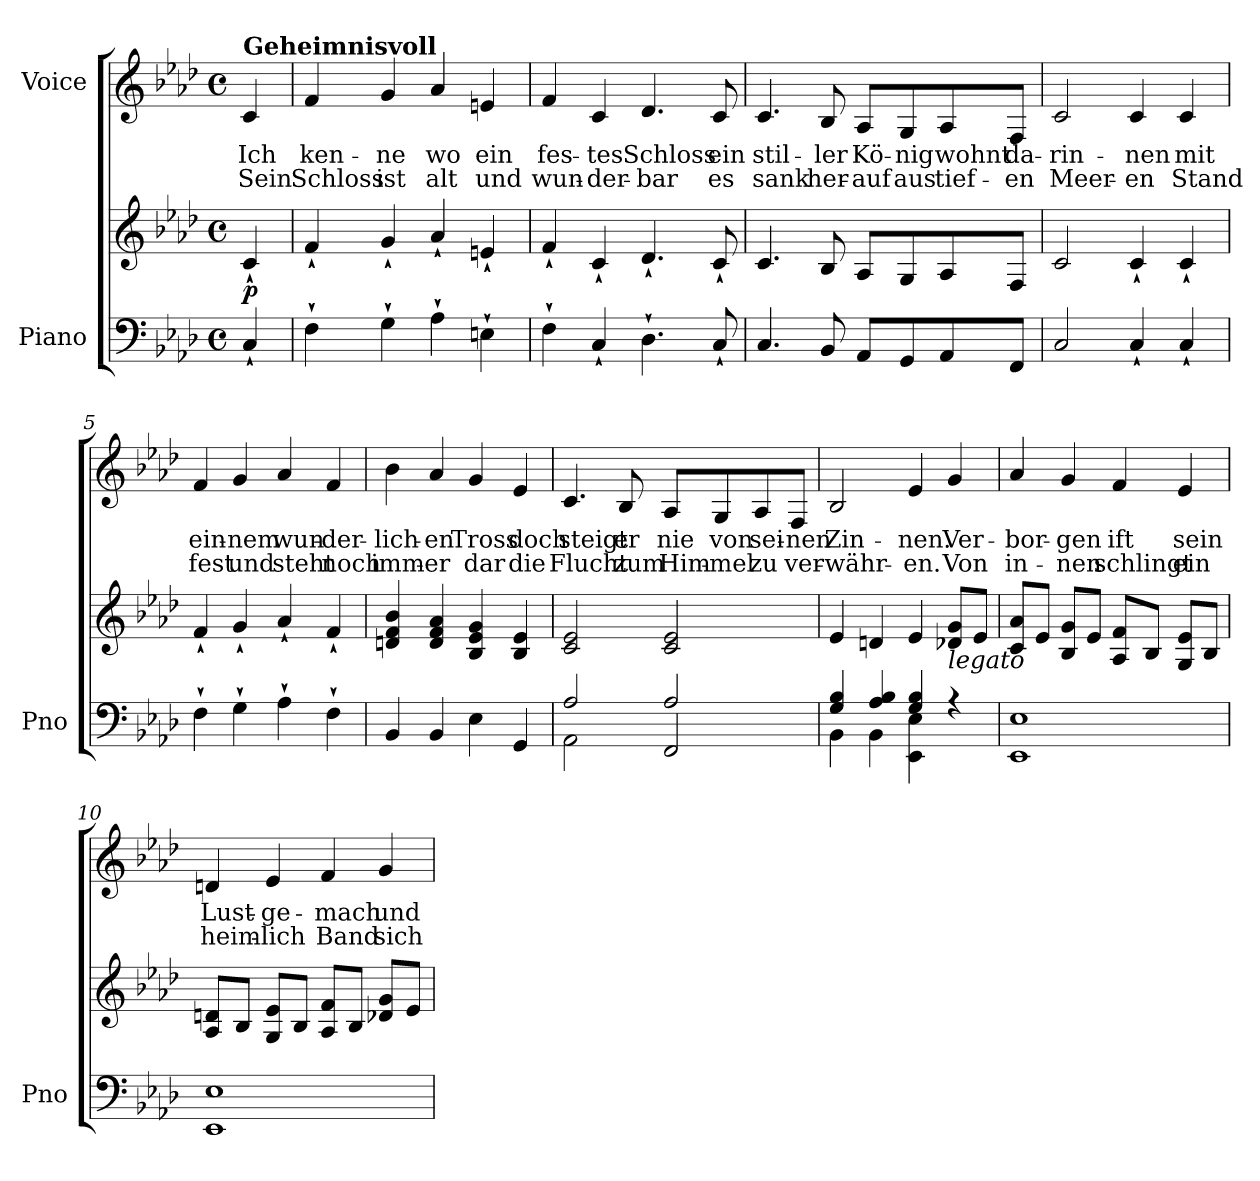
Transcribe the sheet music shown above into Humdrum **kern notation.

**kern	**kern	**dynam	**kern	**text	**text
*part2	*part2	*part2	*part1	*part1	*part1
*staff3	*staff2	*staff2/3	*staff1	*staff1	*staff1
*I"Piano	*	*	*I"Voice	*	*
*I'Pno	*	*	*	*	*
*clefF4	*clefG2	*	*clefG2	*	*
*k[b-e-a-d-]	*k[b-e-a-d-]	*	*k[b-e-a-d-]	*	*
*M4/4	*M4/4	*	*M4/4	*	*
*met(c)	*met(c)	*	*met(c)	*	*
=	=	=	=	=	=
!	!	!	!LO:TX:a:B:t=Geheimnisvoll	!	!
!	!	!LO:DY:a=2	!	!LO:LY:b	!LO:LY:b
4C`/	4c`/	p	4c/	Ich	Sein
=1	=1	=1	=1	=1	=1
!	!	!	!	!LO:LY:b	!LO:LY:b
4F`\	4f`/	.	4f/	ken-	Schloss
!	!	!	!	!LO:LY:b	!LO:LY:b
4G`\	4g`/	.	4g/	-ne	ist
!	!	!	!	!LO:LY:b	!LO:LY:b
4A-`\	4a-`/	.	4a-/	wo	alt
!	!	!	!	!LO:LY:b	!LO:LY:b
4En`\	4en`/	.	4en/	ein	und
=2	=2	=2	=2	=2	=2
!	!	!	!	!LO:LY:b	!LO:LY:b
4F`\	4f`/	.	4f/	fes-	wun-
!	!	!	!	!LO:LY:b	!LO:LY:b
4C`/	4c`/	.	4c/	-tes	-der-
!	!	!	!	!LO:LY:b	!LO:LY:b
4.D-`\	4.d-`/	.	4.d-/	Schloss	-bar
!	!	!	!	!LO:LY:b	!LO:LY:b
8C`/	8c`/	.	8c/	ein	es
=3	=3	=3	=3	=3	=3
!	!	!	!	!LO:LY:b	!LO:LY:b
4.C/	4.c/	.	4.c/	stil-	sank
!	!	!	!	!LO:LY:b	!LO:LY:b
8BB-/	8B-/	.	8B-/	-ler	her-
!	!	!	!	!LO:LY:b	!LO:LY:b
8AA-/L	8A-/L	.	8A-/L	Kö-	-auf
!	!	!	!	!LO:LY:b	!LO:LY:b
8GG/	8G/	.	8G/	-nig	aus
!	!	!	!	!LO:LY:b	!LO:LY:b
8AA-/	8A-/	.	8A-/	wohnt	tief-
!	!	!	!	!LO:LY:b	!LO:LY:b
8FF/J	8F/J	.	8F/J	da-	-en
=4	=4	=4	=4	=4	=4
!	!	!	!	!LO:LY:b	!LO:LY:b
2C/	2c/	.	2c/	-rin-	Meer-
!	!	!	!	!LO:LY:b	!LO:LY:b
4C`/	4c`/	.	4c/	-nen	-en
!	!	!	!	!LO:LY:b	!LO:LY:b
4C`/	4c`/	.	4c/	mit	Stand
=5	=5	=5	=5	=5	=5
!	!	!	!	!LO:LY:b	!LO:LY:b
4F`\	4f`/	.	4f/	ein-	fest
!	!	!	!	!LO:LY:b	!LO:LY:b
4G`\	4g`/	.	4g/	-nem	und
!	!	!	!	!LO:LY:b	!LO:LY:b
4A-`\	4a-`/	.	4a-/	wun-	steht
!	!	!	!	!LO:LY:b	!LO:LY:b
4F`\	4f`/	.	4f/	-der-	noch
!!LO:LB:g=z
=6	=6	=6	=6	=6	=6
!	!	!	!	!LO:LY:b	!LO:LY:b
4BB-/	4dn/ 4f/ 4b-/	.	4b-\	-lich-	imm-
!	!	!	!	!LO:LY:b	!LO:LY:b
4BB-/	4d/ 4f/ 4a-/	.	4a-/	-en	-er
!	!	!	!	!LO:LY:b	!LO:LY:b
4E-\	4B-/ 4e-/ 4g/	.	4g/	Tross	dar
!	!	!	!	!LO:LY:b	!LO:LY:b
4GG/	4B-/ 4e-/	.	4e-/	doch	die
=7	=7	=7	=7	=7	=7
*^	*	*	*	*	*
!	!	!	!	!	!LO:LY:b	!LO:LY:b
2A-/	2AA-\	2c/ 2e-/	.	4.c/	steigt	Flucht
!	!	!	!	!	!LO:LY:b	!LO:LY:b
.	.	.	.	8B-/	er	zum
!	!	!	!	!	!LO:LY:b	!LO:LY:b
2A-/	2FF/	2c/ 2e-/	.	8A-/L	nie	Him-
!	!	!	!	!	!LO:LY:b	!LO:LY:b
.	.	.	.	8G/	von	-mel
!	!	!	!	!	!LO:LY:b	!LO:LY:b
.	.	.	.	8A-/	sei-	zu
!	!	!	!	!	!LO:LY:b	!LO:LY:b
.	.	.	.	8F/J	-nen	ver-
=8	=8	=8	=8	=8	=8	=8
!	!	!	!	!	!LO:LY:b	!LO:LY:b
4G/ 4B-/	4BB-\	4e-/	.	2B-/	Zin-	-währ-
4A-/ 4B-/	4BB-\	4dn/	.	.	.	.
!	!	!	!	!	!LO:LY:b	!LO:LY:b
4G/ 4B-/	4EE-\ 4E-\	4e-/	.	4e-/	-nen.	-en.
!	!	!LO:TX:b:i:t=legato	!	!	!	!
!	!	!	!	!	!LO:LY:b	!LO:LY:b
4ryy	4rA	8d-X/ 8g/L	.	4g/	Ver-	Von
.	.	8e-/J	.	.	.	.
*v	*v	*	*	*	*	*
=9	=9	=9	=9	=9	=9
!	!	!	!	!LO:LY:b	!LO:LY:b
1EE- 1E-	8c/ 8a-/L	.	4a-/	-bor-	in-
.	8e-/J	.	.	.	.
!	!	!	!	!LO:LY:b	!LO:LY:b
.	8B-/ 8g/L	.	4g/	-gen	-nen
.	8e-/J	.	.	.	.
!	!	!	!	!LO:LY:b	!LO:LY:b
.	8A-/ 8f/L	.	4f/	ift	schlingt
.	8B-/J	.	.	.	.
!	!	!	!	!LO:LY:b	!LO:LY:b
.	8G/ 8e-/L	.	4e-/	sein	ein
.	8B-/J	.	.	.	.
=10	=10	=10	=10	=10	=10
!	!	!	!	!LO:LY:b	!LO:LY:b
1EE- 1E-	8A-/ 8dn/L	.	4dn/	Lust-	heim-
.	8B-/J	.	.	.	.
!	!	!	!	!LO:LY:b	!LO:LY:b
.	8G/ 8e-/L	.	4e-/	-ge-	-lich
.	8B-/J	.	.	.	.
!	!	!	!	!LO:LY:b	!LO:LY:b
.	8A-/ 8f/L	.	4f/	-mach	Band
.	8B-/J	.	.	.	.
!	!	!	!	!LO:LY:b	!LO:LY:b
.	8d-X/ 8g/L	.	4g/	und	sich
.	8e-/J	.	.	.	.
=	=	=	=	=	=
*-	*-	*-	*-	*-	*-
